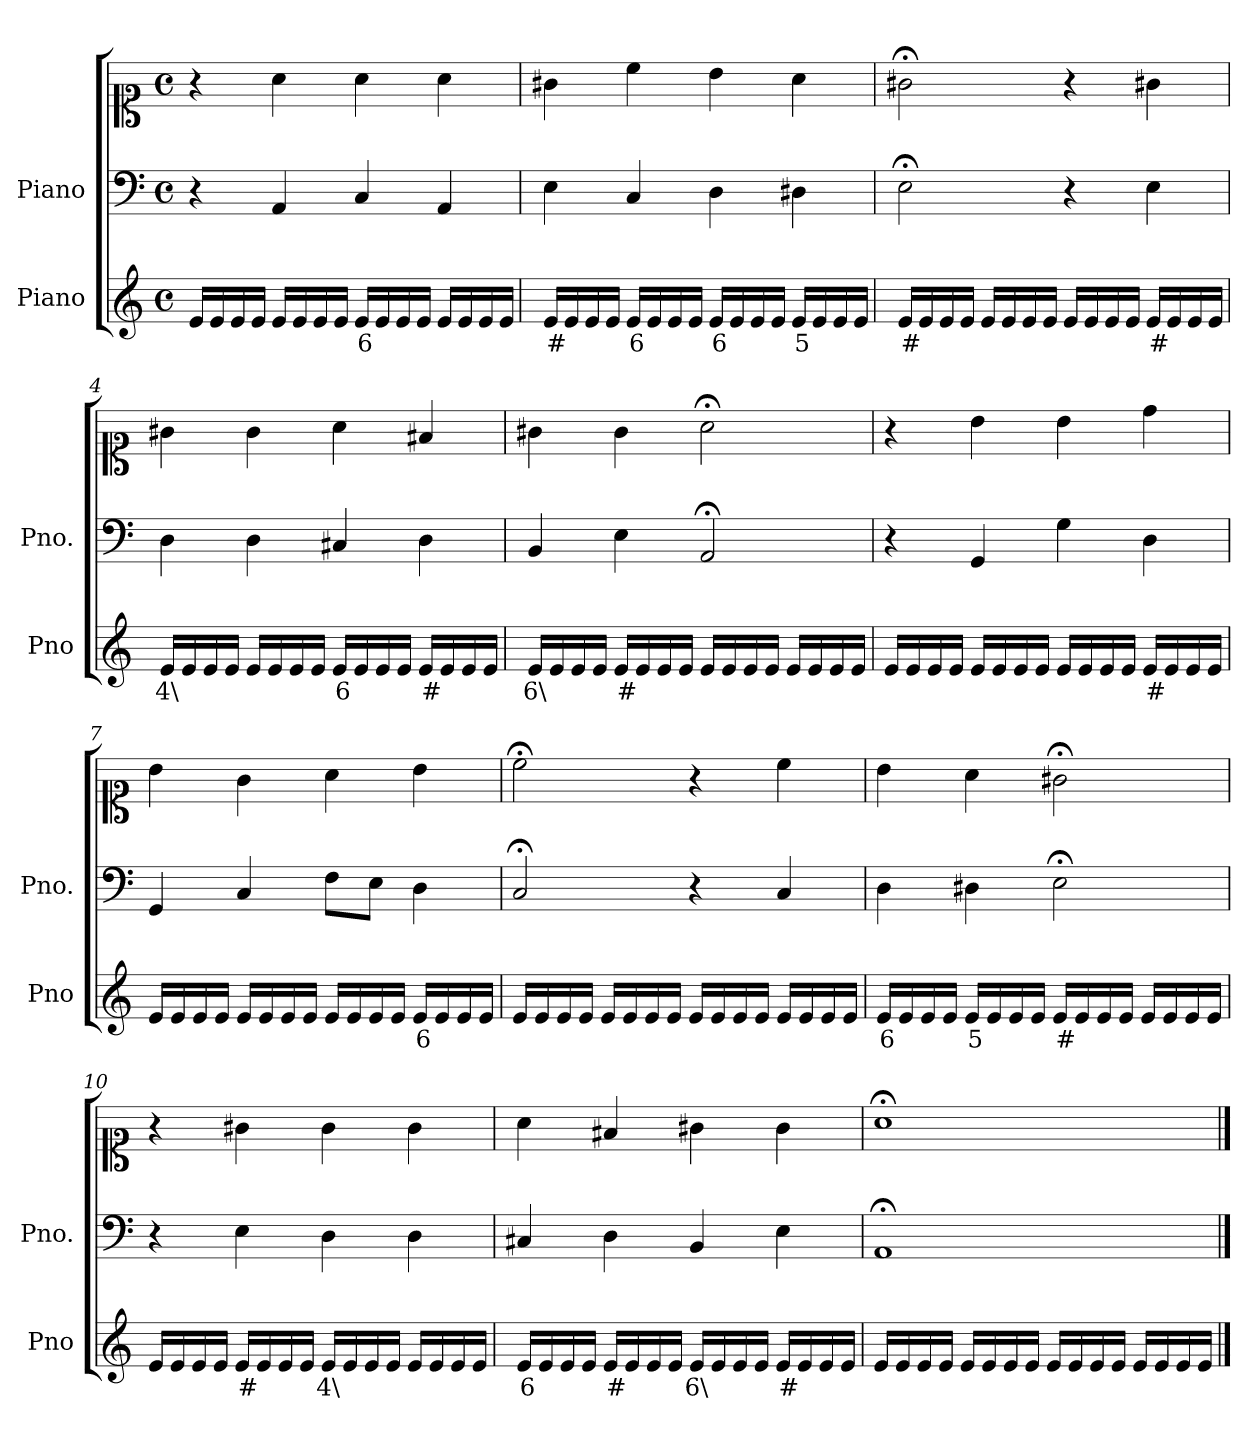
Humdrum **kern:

**kern	**text	**kern	**kern
*part2	*part2	*part1	*part1
*staff3	*staff3	*staff2	*staff1
*I"Piano	*	*I"Piano	*
*I'Pno	*	*I'Pno.	*
*clefG2	*	*clefF4	*clefC1
*k[]	*	*k[]	*k[]
*M4/4	*	*M4/4	*M4/4
*met(c)	*	*met(c)	*met(c)
=1	=1	=1	=1
16e/LL	.	4r	4r
16e/	.	.	.
16e/	.	.	.
16e/JJ	.	.	.
16e/LL	.	4AA/	4a\
16e/	.	.	.
16e/	.	.	.
16e/JJ	.	.	.
!	!LO:LY:b	!	!
16e/LL	6	4C/	4a\
16e/	.	.	.
16e/	.	.	.
16e/JJ	.	.	.
16e/LL	.	4AA/	4a\
16e/	.	.	.
16e/	.	.	.
16e/JJ	.	.	.
=2	=2	=2	=2
!	!LO:LY:b	!	!
16e/LL	#	4E\	4g#X\
16e/	.	.	.
16e/	.	.	.
16e/JJ	.	.	.
!	!LO:LY:b	!	!
16e/LL	6	4C/	4cc\
16e/	.	.	.
16e/	.	.	.
16e/JJ	.	.	.
!	!LO:LY:b	!	!
16e/LL	6	4D\	4b\
16e/	.	.	.
16e/	.	.	.
16e/JJ	.	.	.
!	!LO:LY:b	!	!
16e/LL	5	4D#X\	4a\
16e/	.	.	.
16e/	.	.	.
16e/JJ	.	.	.
=3	=3	=3	=3
!	!LO:LY:b	!	!
16e/LL	#	2E;<\	2g#X;<\
16e/	.	.	.
16e/	.	.	.
16e/JJ	.	.	.
16e/LL	.	.	.
16e/	.	.	.
16e/	.	.	.
16e/JJ	.	.	.
16e/LL	.	4r	4r
16e/	.	.	.
16e/	.	.	.
16e/JJ	.	.	.
!	!LO:LY:b	!	!
16e/LL	#	4E\	4g#X\
16e/	.	.	.
16e/	.	.	.
16e/JJ	.	.	.
=4	=4	=4	=4
!	!LO:LY:b	!	!
16e/LL	4\	4D\	4g#i\
16e/	.	.	.
16e/	.	.	.
16e/JJ	.	.	.
16e/LL	.	4D\	4g#i\
16e/	.	.	.
16e/	.	.	.
16e/JJ	.	.	.
!	!LO:LY:b	!	!
16e/LL	6	4C#X/	4a\
16e/	.	.	.
16e/	.	.	.
16e/JJ	.	.	.
!	!LO:LY:b	!	!
16e/LL	#	4D\	4f#X/
16e/	.	.	.
16e/	.	.	.
16e/JJ	.	.	.
=5	=5	=5	=5
!	!LO:LY:b	!	!
16e/LL	6\	4BB/	4g#X\
16e/	.	.	.
16e/	.	.	.
16e/JJ	.	.	.
!	!LO:LY:b	!	!
16e/LL	#	4E\	4g#\
16e/	.	.	.
16e/	.	.	.
16e/JJ	.	.	.
16e/LL	.	2AA;</	2a;<\
16e/	.	.	.
16e/	.	.	.
16e/JJ	.	.	.
16e/LL	.	.	.
16e/	.	.	.
16e/	.	.	.
16e/JJ	.	.	.
=6	=6	=6	=6
16e/LL	.	4r	4r
16e/	.	.	.
16e/	.	.	.
16e/JJ	.	.	.
16e/LL	.	4GG/	4b\
16e/	.	.	.
16e/	.	.	.
16e/JJ	.	.	.
16e/LL	.	4G\	4b\
16e/	.	.	.
16e/	.	.	.
16e/JJ	.	.	.
!	!LO:LY:b	!	!
16e/LL	#	4D\	4dd\
16e/	.	.	.
16e/	.	.	.
16e/JJ	.	.	.
=7	=7	=7	=7
16e/LL	.	4GG/	4b\
16e/	.	.	.
16e/	.	.	.
16e/JJ	.	.	.
16e/LL	.	4C/	4g\
16e/	.	.	.
16e/	.	.	.
16e/JJ	.	.	.
16e/LL	.	8F\L	4a\
16e/	.	.	.
!	!LO:LY:b	!	!
16e/	_	8E\J	.
16e/JJ	.	.	.
!	!LO:LY:b	!	!
16e/LL	6	4D\	4b\
16e/	.	.	.
16e/	.	.	.
16e/JJ	.	.	.
=8	=8	=8	=8
16e/LL	.	2C;</	2cc;<\
16e/	.	.	.
16e/	.	.	.
16e/JJ	.	.	.
16e/LL	.	.	.
16e/	.	.	.
16e/	.	.	.
16e/JJ	.	.	.
16e/LL	.	4r	4r
16e/	.	.	.
16e/	.	.	.
16e/JJ	.	.	.
16e/LL	.	4C/	4cc\
16e/	.	.	.
16e/	.	.	.
16e/JJ	.	.	.
=9	=9	=9	=9
!	!LO:LY:b	!	!
16e/LL	6	4D\	4b\
16e/	.	.	.
16e/	.	.	.
16e/JJ	.	.	.
!	!LO:LY:b	!	!
16e/LL	5	4D#X\	4a\
16e/	.	.	.
16e/	.	.	.
16e/JJ	.	.	.
!	!LO:LY:b	!	!
16e/LL	#	2E;<\	2g#X;<\
16e/	.	.	.
16e/	.	.	.
16e/JJ	.	.	.
16e/LL	.	.	.
16e/	.	.	.
16e/	.	.	.
16e/JJ	.	.	.
=10	=10	=10	=10
16e/LL	.	4r	4r
16e/	.	.	.
16e/	.	.	.
16e/JJ	.	.	.
!	!LO:LY:b	!	!
16e/LL	#	4E\	4g#X\
16e/	.	.	.
16e/	.	.	.
16e/JJ	.	.	.
!	!LO:LY:b	!	!
16e/LL	4\	4D\	4g#\
16e/	.	.	.
16e/	.	.	.
16e/JJ	.	.	.
16e/LL	.	4D\	4g#\
16e/	.	.	.
16e/	.	.	.
16e/JJ	.	.	.
=11	=11	=11	=11
!	!LO:LY:b	!	!
16e/LL	6	4C#X/	4a\
16e/	.	.	.
16e/	.	.	.
16e/JJ	.	.	.
!	!LO:LY:b	!	!
16e/LL	#	4D\	4f#X/
16e/	.	.	.
16e/	.	.	.
16e/JJ	.	.	.
!	!LO:LY:b	!	!
16e/LL	6\	4BB/	4g#X\
16e/	.	.	.
16e/	.	.	.
16e/JJ	.	.	.
!	!LO:LY:b	!	!
16e/LL	#	4E\	4g#\
16e/	.	.	.
16e/	.	.	.
16e/JJ	.	.	.
=12	=12	=12	=12
16e/LL	.	1AA;<	1a;<
16e/	.	.	.
16e/	.	.	.
16e/JJ	.	.	.
16e/LL	.	.	.
16e/	.	.	.
16e/	.	.	.
16e/JJ	.	.	.
16e/LL	.	.	.
16e/	.	.	.
16e/	.	.	.
16e/JJ	.	.	.
16e/LL	.	.	.
16e/	.	.	.
16e/	.	.	.
16e/JJ	.	.	.
==	==	==	==
*-	*-	*-	*-
